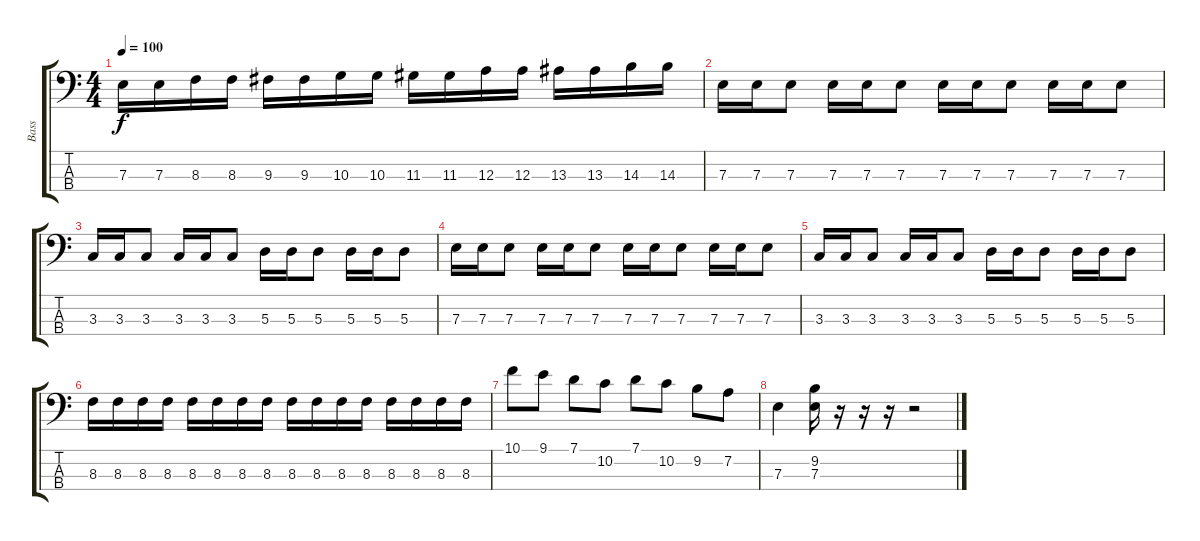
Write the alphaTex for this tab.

\track ("Bass" "Bass") {instrument electricbassfinger}
\staff {score tabs}
\tuning (G2 D2 A1 E1) {hide}
\ts (4 4)
\tempo 100
\clef f4
\ks c
7.3.16{dy f} 7.3.16 8.3.16 8.3.16 9.3.16 9.3.16 10.3.16 10.3.16 11.3.16 11.3.16 12.3.16 12.3.16 13.3.16 13.3.16 14.3.16 14.3.16 |
7.3.16 7.3.16 7.3.8 7.3.16 7.3.16 7.3.8 7.3.16 7.3.16 7.3.8 7.3.16 7.3.16 7.3.8 |
3.3.16 3.3.16 3.3.8 3.3.16 3.3.16 3.3.8 5.3.16 5.3.16 5.3.8 5.3.16 5.3.16 5.3.8 |
7.3.16 7.3.16 7.3.8 7.3.16 7.3.16 7.3.8 7.3.16 7.3.16 7.3.8 7.3.16 7.3.16 7.3.8 |
3.3.16 3.3.16 3.3.8 3.3.16 3.3.16 3.3.8 5.3.16 5.3.16 5.3.8 5.3.16 5.3.16 5.3.8 |
8.3.16 8.3.16 8.3.16 8.3.16 8.3.16 8.3.16 8.3.16 8.3.16 8.3.16 8.3.16 8.3.16 8.3.16 8.3.16 8.3.16 8.3.16 8.3.16 |
10.1.8 9.1.8 7.1.8 10.2.8 7.1.8 10.2.8 9.2.8 7.2.8 |
7.3.4 (9.2 7.3).16 r.16 r.16 r.16 r.2
